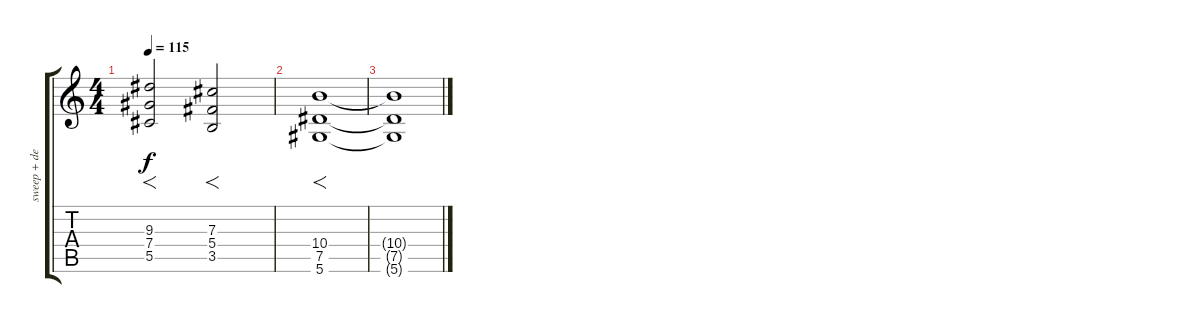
\track ("sweep + delay" "sweep + de") {instrument electricguitarclean}
\staff {score tabs}
\tuning (Eb4 Bb3 Gb3 Db3 Ab2 Eb2) {hide}
\ts (4 4)
\tempo 115
\clef g2
\ks c
(9.3 7.4 5.5).2{f dy f} (7.3 5.4 3.5).2{f} |
(10.4 7.5 5.6).1{f} |
(10.4{t} 7.5{t} 5.6{t}).1
